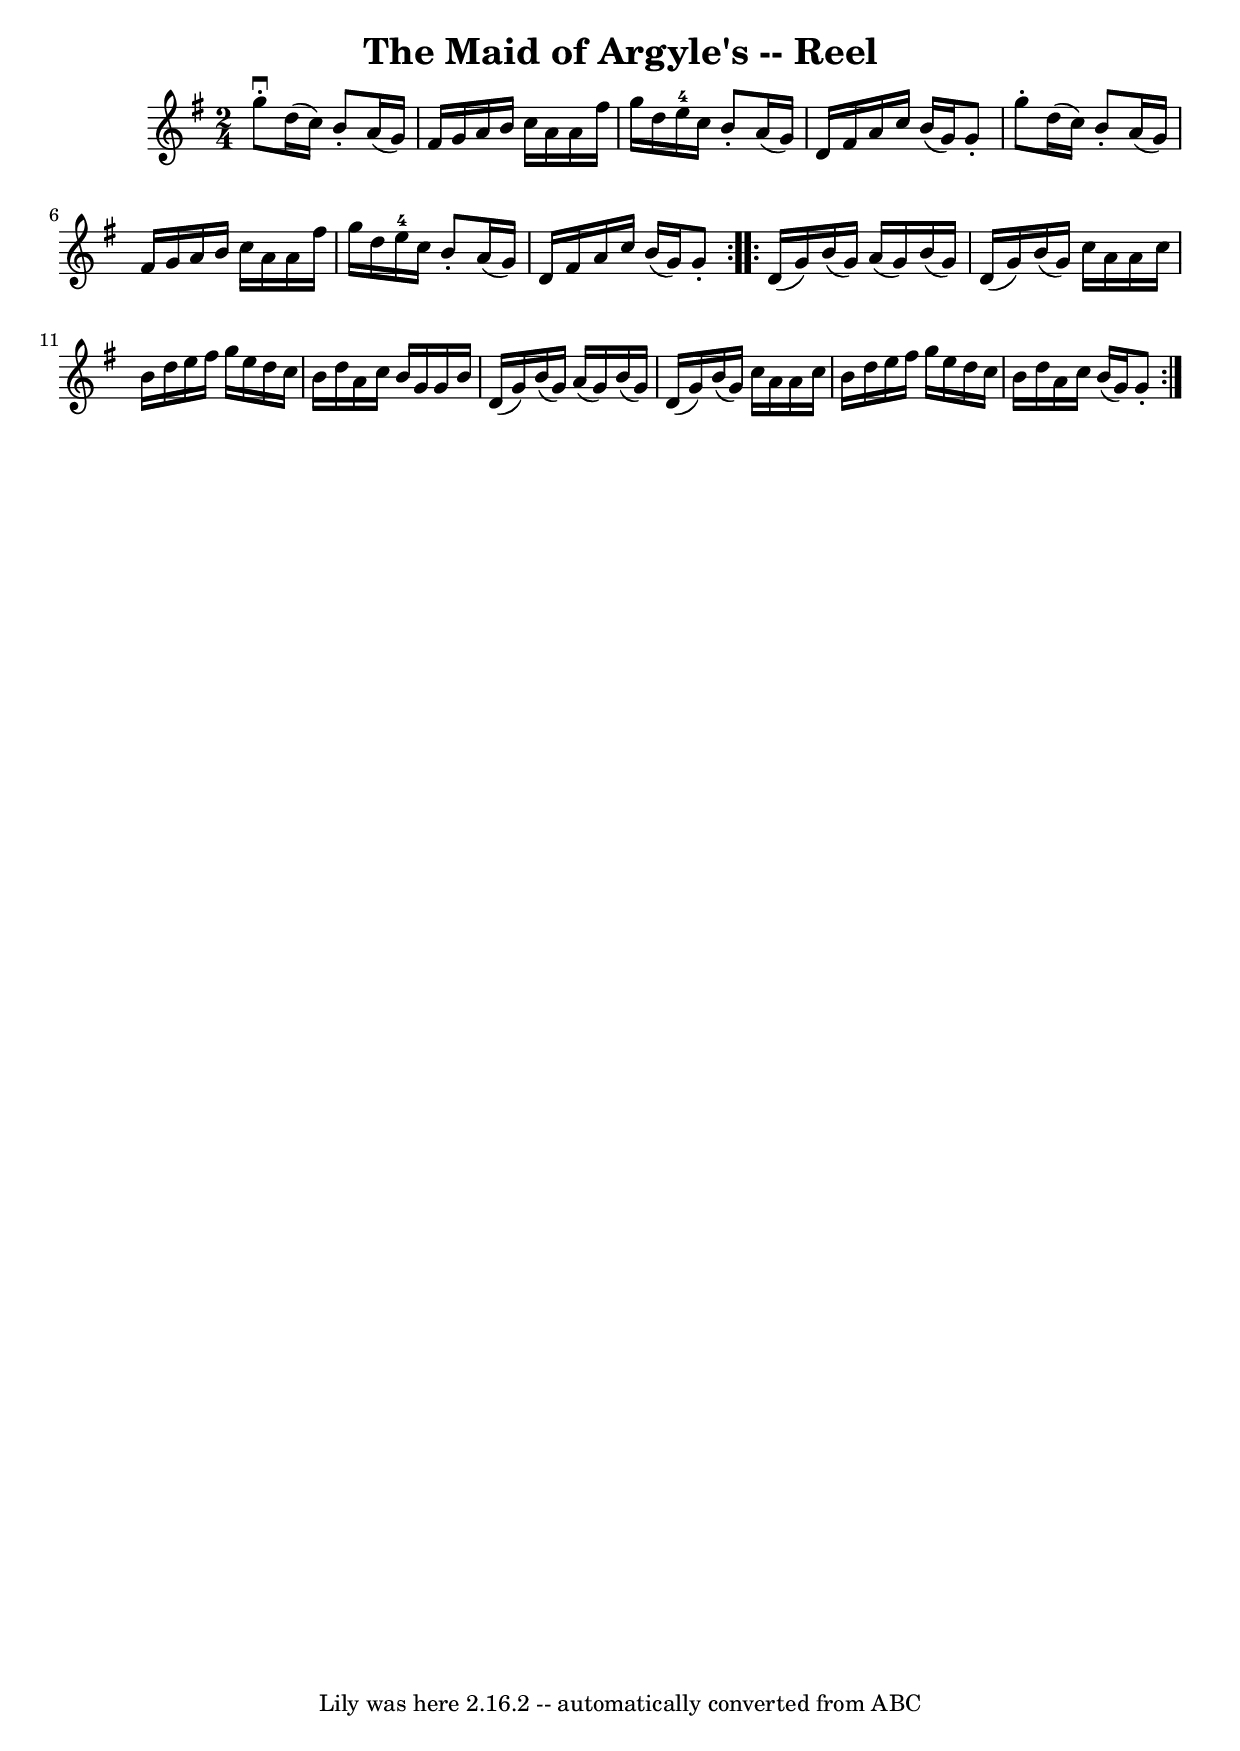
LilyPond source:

\version "2.7.40"
\include "Mammoth.ily"
\header {
	%% book = "Ryan's Mammoth Collection"
	crossRefNumber = "1"
	footnotes = "\\\\265"
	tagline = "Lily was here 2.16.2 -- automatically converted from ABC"
	title = "The Maid of Argyle's -- Reel"
}
voicedefault =  {


\repeat volta 2 {
\time 2/4 \key g \major g''8^\downbow-. d''16 (c''16) b'8 -.   
a'16 (g'16)   |
 fis'16 g'16 a'16 b'16 c''16 a'16  
 a'16 fis''16    |
 g''16 d''16 e''16-4 c''16 b'8 -.  
 a'16 (g'16)   |
 d'16 fis'16 a'16 c''16 b'16 (
g'16) g'8 -.   |
 g''8 -. d''16 (c''16) b'8 -. a'16 
(g'16)   |
 fis'16 g'16 a'16 b'16 c''16 a'16    
a'16 fis''16    |
 g''16 d''16 e''16-4 c''16 b'8 -.   
a'16 (g'16)   |
 d'16 fis'16 a'16 c''16 b'16 (g'16 
) g'8 -.   }     \repeat volta 2 { d'16 (g'16) b'16 (g'16)  
 a'16 (g'16) b'16 (g'16)   |
 d'16 (g'16) b'16 (
 g'16) c''16 a'16 a'16 c''16    |
 b'16 d''16 e''16 
 fis''16 g''16 e''16 d''16 c''16    |
 b'16 d''16    
a'16 c''16 b'16 g'16 g'16 b'16    |
 d'16 (g'16) 
 b'16 (g'16) a'16 (g'16) b'16 (g'16)   |
 d'16 (
 g'16) b'16 (g'16) c''16 a'16 a'16 c''16    |
   
b'16 d''16 e''16 fis''16 g''16 e''16 d''16 c''16    
|
 b'16 d''16 a'16 c''16 b'16 (g'16) g'8 -.   }   
}

\score{
    <<

	\context Staff="default"
	{
	    \voicedefault 
	}

    >>
	\layout {
	}
	\midi {}
}
